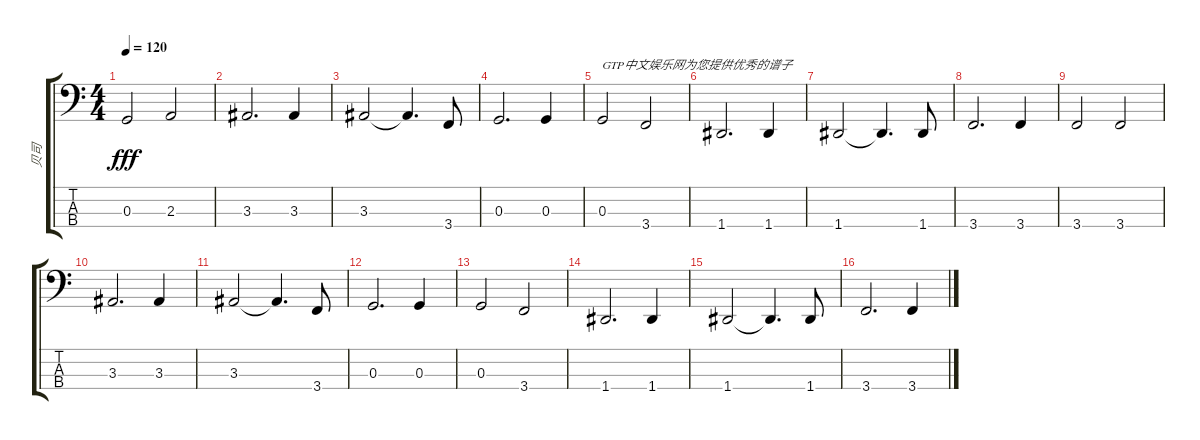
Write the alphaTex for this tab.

\track ("贝司" "贝司") {instrument electricbassfinger}
\staff {score tabs}
\tuning (F2 C2 G1 D1) {hide}
\ts (4 4)
\tempo 120
\clef f4
\ks c
0.3.2{dy fff} 2.3.2 |
3.3.2{d} 3.3.4 |
3.3.2 3.3{t}.4{d} 3.4.8 |
0.3.2{d} 0.3.4 |
0.3.2{txt "GTP中文娱乐网为您提供优秀的谱子"} 3.4.2 |
1.4.2{d} 1.4.4 |
1.4.2 1.4{t}.4{d} 1.4.8 |
3.4.2{d} 3.4.4 |
3.4.2 3.4.2 |
3.3.2{d} 3.3.4 |
3.3.2 3.3{t}.4{d} 3.4.8 |
0.3.2{d} 0.3.4 |
0.3.2 3.4.2 |
1.4.2{d} 1.4.4 |
1.4.2 1.4{t}.4{d} 1.4.8 |
3.4.2{d} 3.4.4
